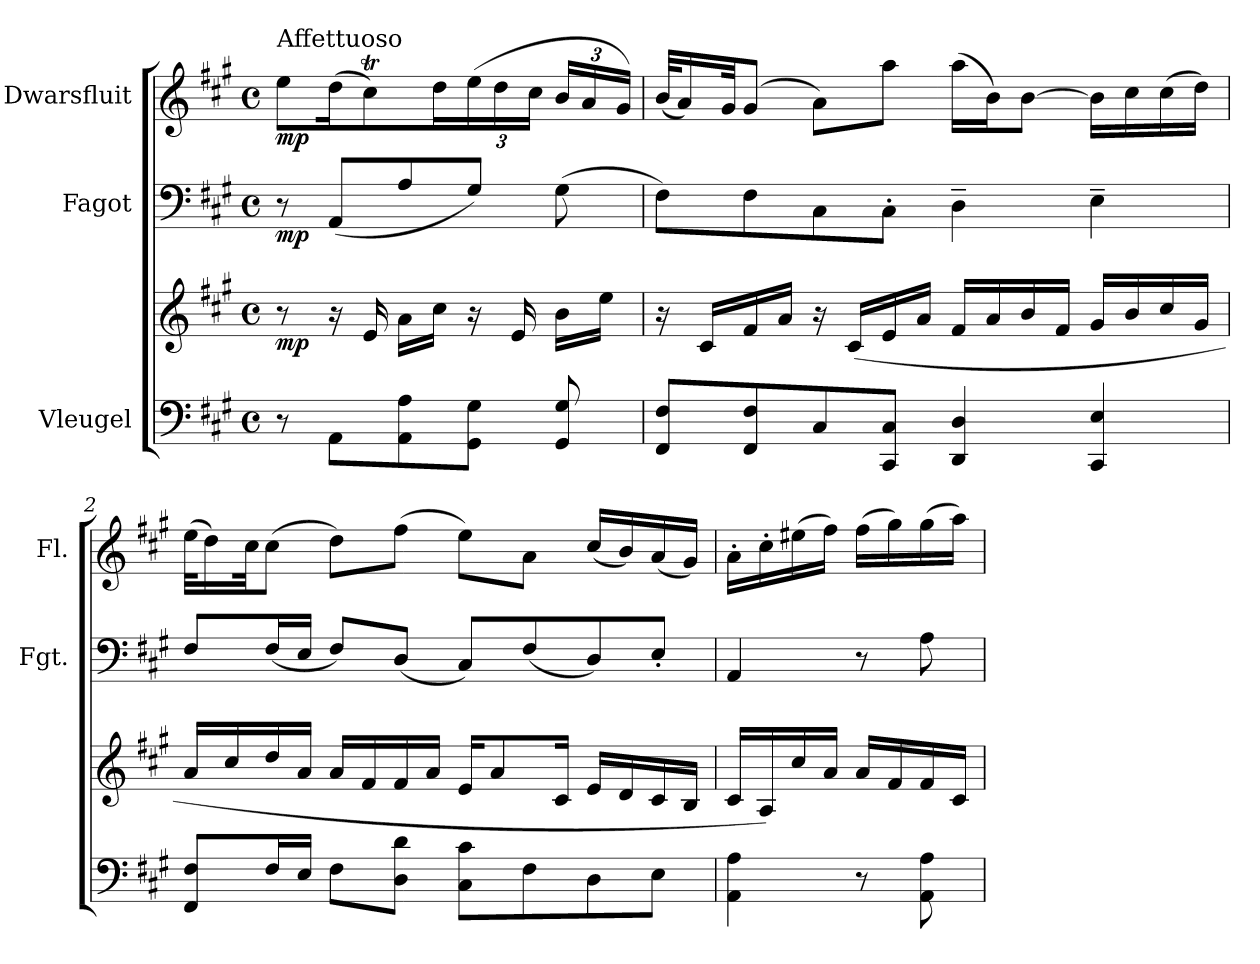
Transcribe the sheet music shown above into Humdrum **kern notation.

**kern	**kern	**dynam	**kern	**dynam	**kern	**dynam
*part3	*part3	*part3	*part2	*part2	*part1	*part1
*staff4	*staff3	*staff3/4	*staff2	*staff2	*staff1	*staff1
*I"Vleugel	*	*	*I"Fagot	*	*I"Dwarsfluit	*
*	*	*	*I'Fgt.	*	*I'Fl.	*
*clefF4	*clefG2	*	*clefF4	*	*clefG2	*
*k[f#c#g#]	*k[f#c#g#]	*	*k[f#c#g#]	*	*k[f#c#g#]	*
*M4/4	*M4/4	*	*M4/4	*	*M4/4	*
*met(c)	*met(c)	*	*met(c)	*	*met(c)	*
*MM60	*MM60	*	*MM60	*	*MM60	*
=	=	=	=	=	=	=
!	!	!	!	!	!LO:TX:a:t=Affettuoso	!
!	!	!LO:DY:b	!	!LO:DY:b	!	!LO:DY:b
8r	8r	mp	8r	mp	8ee\L	mp
8AA\L	16r	.	(8AA/L	.	(16dd\K	.
.	16e/	.	.	.	8cc#t\)	.
8AA\ 8A\	16a\LL	.	8A/	.	.	.
.	16cc#\JJ	.	.	.	16dd\L	.
*	*	*	*	*	*Xbrackettup	*
8GG#\ 8G#\J	16r	.	8G#/J)	.	(24ee\	.
.	.	.	.	.	24dd\	.
.	16e/	.	.	.	.	.
.	.	.	.	.	24cc#\JJ	.
8GG#/ 8G#/	16b\LL	.	(8G#\	.	24b/LL	.
.	.	.	.	.	24a/	.
.	16ee\JJ	.	.	.	.	.
.	.	.	.	.	24g#/JJ)	.
=1	=1	=1	=1	=1	=1	=1
8FF#/ 8F#/L	16r	.	8F#\L)	.	(32b/KLL	.
.	.	.	.	.	16a/)	.
.	16c#/LL	.	.	.	.	.
.	.	.	.	.	32g#/JK	.
8FF#/ 8F#/	16f#/	.	8F#\	.	(8g#/J	.
.	16a/JJ	.	.	.	.	.
8C#/	16r	.	8C#\	.	8a\L)	.
.	(>16c#/LL	.	.	.	.	.
8CC#/ 8C#/J	16e/	.	8C#'\J	.	8aa\J	.
.	16a/JJ	.	.	.	.	.
4DD/ 4D/	16f#/LL	.	4D~\	.	(16aa\LL	.
.	16a/	.	.	.	16b\J)	.
.	16b/	.	.	.	[8b\J	.
.	16f#/JJ	.	.	.	.	.
4CC#/ 4E/	16g#/LL	.	4E~\	.	16b\LL]	.
.	16b/	.	.	.	16cc#\	.
.	16cc#/	.	.	.	(16cc#\	.
.	16g#/JJ	.	.	.	16dd\JJ)	.
=2	=2	=2	=2	=2	=2	=2
8FF#/ 8F#/L	16a/LL	.	8F#/L	.	(32ee\KLL	.
.	.	.	.	.	16dd\)	.
.	16cc#/	.	.	.	.	.
.	.	.	.	.	32cc#\JK	.
16F#/L	16dd/	.	(16F#/L	.	(8cc#\J	.
16E/JJ	16a/JJ	.	16E/JJ	.	.	.
8F#\L	16a/LL	.	8F#/L)	.	8dd\L)	.
.	16f#/	.	.	.	.	.
8D\ 8d\J	16f#/	.	(8D/J	.	(8ff#\J	.
.	16a/JJ	.	.	.	.	.
8C#\ 8c#\L	16e/KL	.	8C#/L)	.	8ee\L)	.
.	8a/	.	.	.	.	.
8F#\	.	.	(8F#/	.	8a\J	.
.	16c#/Jk	.	.	.	.	.
8D\	16e/LL	.	8D/)	.	(16cc#/LL	.
.	16d/	.	.	.	16b/)	.
8E\J	16c#/	.	8E'/J	.	(16a/	.
.	16B/JJ	.	.	.	16g#/JJ)	.
!!LO:LB:g=z
=3	=3	=3	=3	=3	=3	=3
4AA\ 4A\	16c#/LL	.	4AA/	.	16a'\LL	.
.	16A/)	.	.	.	16cc#'\	.
.	16cc#/	.	.	.	(16ee#X\	.
.	16a/JJ	.	.	.	16ff#\JJ)	.
8r	16a/LL	.	8r	.	(16ff#\LL	.
.	16f#/	.	.	.	16gg#\)	.
8AA\ 8A\	16f#/	.	8A\	.	(16gg#\	.
.	16c#/JJ	.	.	.	16aa\JJ)	.
=	=	=	=	=	=	=
*-	*-	*-	*-	*-	*-	*-
